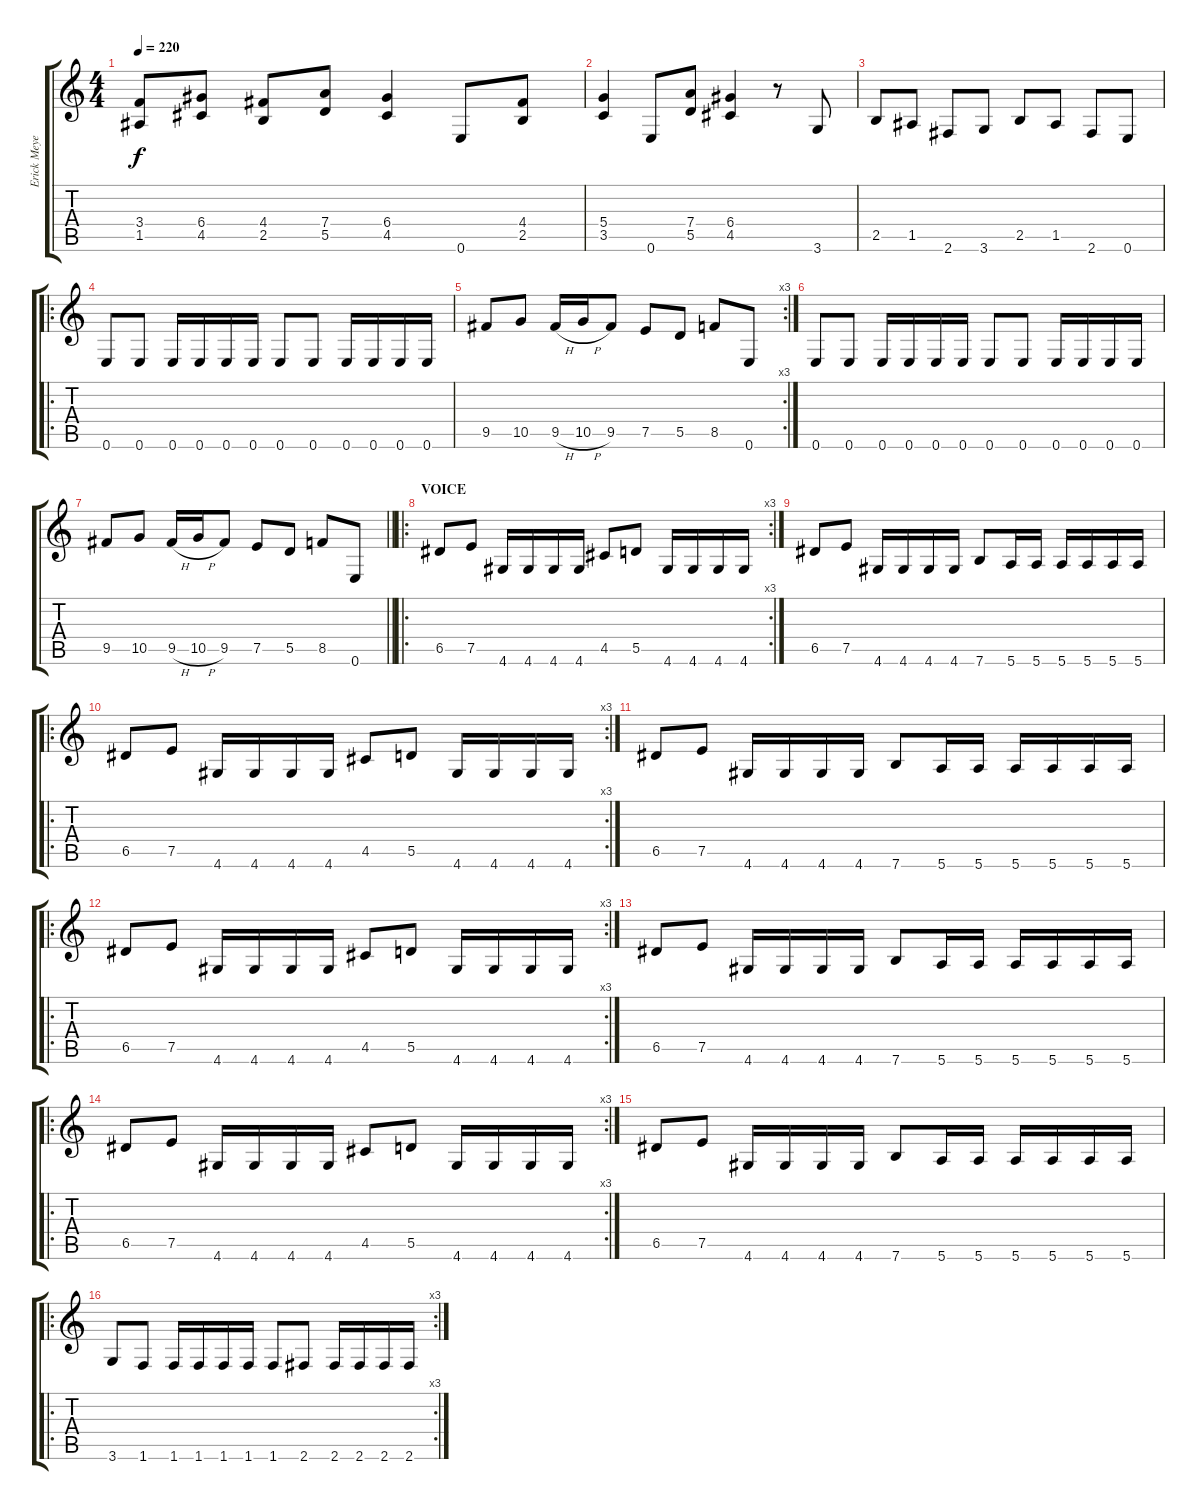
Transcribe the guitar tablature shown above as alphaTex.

\track ("Erick Meyer" "Erick Meye") {instrument distortionguitar}
\staff {score tabs}
\tuning (E4 B3 G3 D3 A2 E2) {hide}
\ts (4 4)
\tempo 220
\clef g2
\ks c
(3.4 1.5).8{dy f} (6.4 4.5).8 (4.4 2.5).8 (7.4 5.5).8 (6.4 4.5).4 0.6.8 (4.4 2.5).8 |
(5.4 3.5).4 0.6.8 (7.4 5.5).8 (6.4 4.5).4 r.8 3.6.8 |
2.5.8 1.5.8 2.6.8 3.6.8 2.5.8 1.5.8 2.6.8 0.6.8 |
\ro
0.6.8 0.6.8 0.6.16 0.6.16 0.6.16 0.6.16 0.6.8 0.6.8 0.6.16 0.6.16 0.6.16 0.6.16 |
\rc 3
9.5.8 10.5.8 9.5{h}.16 10.5{h}.16 9.5.8 7.5.8 5.5.8 8.5.8 0.6.8 |
0.6.8 0.6.8 0.6.16 0.6.16 0.6.16 0.6.16 0.6.8 0.6.8 0.6.16 0.6.16 0.6.16 0.6.16 |
\barLineRight lightlight
9.5.8 10.5.8 9.5{h}.16 10.5{h}.16 9.5.8 7.5.8 5.5.8 8.5.8 0.6.8 |
\ro
\rc 3
\section ("" "VOICE")
6.5.8 7.5.8 4.6.16 4.6.16 4.6.16 4.6.16 4.5.8 5.5.8 4.6.16 4.6.16 4.6.16 4.6.16 |
6.5.8 7.5.8 4.6.16 4.6.16 4.6.16 4.6.16 7.6.8 5.6.16 5.6.16 5.6.16 5.6.16 5.6.16 5.6.16 |
\ro
\rc 3
6.5.8 7.5.8 4.6.16 4.6.16 4.6.16 4.6.16 4.5.8 5.5.8 4.6.16 4.6.16 4.6.16 4.6.16 |
6.5.8 7.5.8 4.6.16 4.6.16 4.6.16 4.6.16 7.6.8 5.6.16 5.6.16 5.6.16 5.6.16 5.6.16 5.6.16 |
\ro
\rc 3
6.5.8 7.5.8 4.6.16 4.6.16 4.6.16 4.6.16 4.5.8 5.5.8 4.6.16 4.6.16 4.6.16 4.6.16 |
6.5.8 7.5.8 4.6.16 4.6.16 4.6.16 4.6.16 7.6.8 5.6.16 5.6.16 5.6.16 5.6.16 5.6.16 5.6.16 |
\ro
\rc 3
6.5.8 7.5.8 4.6.16 4.6.16 4.6.16 4.6.16 4.5.8 5.5.8 4.6.16 4.6.16 4.6.16 4.6.16 |
6.5.8 7.5.8 4.6.16 4.6.16 4.6.16 4.6.16 7.6.8 5.6.16 5.6.16 5.6.16 5.6.16 5.6.16 5.6.16 |
\ro
\rc 3
3.6.8 1.6.8 1.6.16 1.6.16 1.6.16 1.6.16 1.6.8 2.6.8 2.6.16 2.6.16 2.6.16 2.6.16
